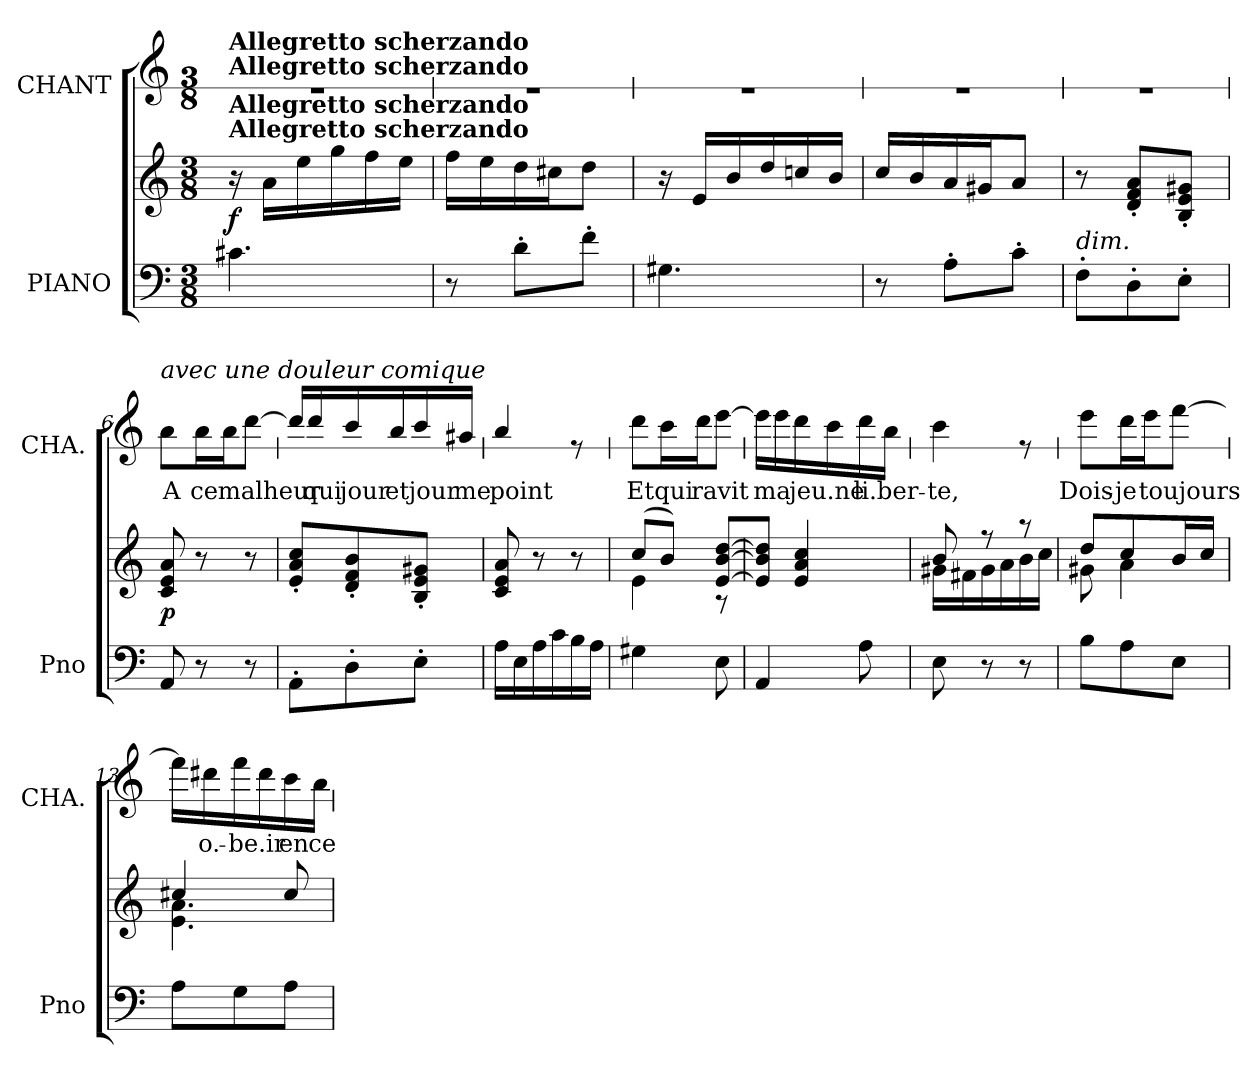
**kern	**kern	**dynam	**kern	**text
*part2	*part2	*part2	*part1	*part1
*staff3	*staff2	*staff2/3	*staff1	*staff1
*I"PIANO	*	*	*I"CHANT	*
*I'Pno	*	*	*I'CHA.	*
!!LO:PB:g=z
*	*	*	*stria1	*
*clefF4	*clefG2	*	*clefG2	*
*k[]	*k[]	*	*k[]	*
*C:	*C:	*	*C:	*
*M3/8	*M3/8	*	*M3/8	*
*MM100	*MM100	*	*MM100	*
=1	=1	=1	=1	=1
!	!	!	!LO:TX:a:B:t=Allegretto scherzando	!
!	!	!	!LO:TX:a:B:t=Allegretto scherzando	!
!	!LO:TX:a:B:t=Allegretto scherzando	!	!	!
!	!LO:TX:a:B:t=Allegretto scherzando	!	!	!
!	!	!	!LO:N:vis=1	!
4.c#Xi\	16r	f	4.r	.
.	16ai\LL	.	.	.
.	16eei\	.	.	.
.	16ggi\	.	.	.
.	16ffi\	.	.	.
.	16eei\JJ	.	.	.
=2	=2	=2	=2	=2
!	!	!	!LO:N:vis=1	!
8r	16ffi\LL	.	4.r	.
.	16eei\	.	.	.
8d'i\L	16ddi\	.	.	.
.	16cc#Xi\J	.	.	.
8f'i\J	8ddi\J	.	.	.
=3	=3	=3	=3	=3
!	!	!	!LO:N:vis=1	!
4.G#Xi\	16r	.	4.r	.
.	16ei/LL	.	.	.
.	16bi/	.	.	.
.	16ddi/	.	.	.
.	16ccni/	.	.	.
.	16bi/JJ	.	.	.
=4	=4	=4	=4	=4
!	!	!	!LO:N:vis=1	!
8r	16cci/LL	.	4.r	.
.	16bi/	.	.	.
8A'i\L	16ai/	.	.	.
.	16g#Xi/J	.	.	.
8c'i\J	8ai/J	.	.	.
=5	=5	=5	=5	=5
!LO:TX:a:i:t=dim.	!	!	!	!
!	!	!	!LO:N:vis=1	!
8F'i\L	8r	.	4.r	.
8D'i\	8di/' 8fi' 8ai'L	.	.	.
8E'i\J	8Bi/' 8ei' 8g#Xi'J	.	.	.
!!LO:LB:g=z
=6	=6	=6	=6	=6
!	!	!	!LO:TX:a:i:t=avec une douleur comique	!
!	!	!	!	!LO:LY:b:color=#000000
8AAi/	8ci/ 8ei 8ai	p	8ai\L	A
!	!	!	!	!LO:LY:b:color=#000000
8r	8r	.	16ai\L	ce
!	!	!	!	!LO:LY:b:color=#000000
.	.	.	16ai\J	malheur
8r	8r	.	[>8cci\J	.
=7	=7	=7	=7	=7
8AA'i\L	8ei/' 8ai' 8cci'L	.	16cci/LL]	.
!	!	!	!	!LO:LY:b:color=#000000
.	.	.	16cci/	qui
!	!	!	!	!LO:LY:b:color=#000000
8D'i\	8di/' 8fi' 8bi'	.	16bi/	jour
!	!	!	!	!LO:LY:b:color=#000000
.	.	.	16ai/	et
!	!	!	!	!LO:LY:b:color=#000000
8E'i\J	8Bi/' 8ei' 8g#Xi'J	.	16bi/	jour
!	!	!	!	!LO:LY:b:color=#000000
.	.	.	16g#Xi/JJ	me
=8	=8	=8	=8	=8
!	!	!	!	!LO:LY:b:color=#000000
16Ai\LL	8ci/ 8ei 8ai	.	4ai/	point
16Ei\	.	.	.	.
16Ai\	8r	.	.	.
16ci\	.	.	.	.
16Bi\	8r	.	8r	.
16Ai\JJ	.	.	.	.
=9	=9	=9	=9	=9
*	*^	*	*	*
!	!	!	!	!	!LO:LY:b:color=#000000
4G#Xi\	(8cci/L	4ei\	.	8cci\L	Et
!	!	!	!	!	!LO:LY:b:color=#000000
.	8bi/J)	.	.	16bi\L	qui
!	!	!	!	!	!LO:LY:b:color=#000000
.	.	.	.	16cci\J	ravit
8Ei\	[>8ei/ [>8bi [>8ddiL	8r	.	[>8ddi\J	.
*	*v	*v	*	*	*
=10	=10	=10	=10	=10
4AAi/	8ei/] 8bi] 8ddi]J	.	16ddi\LL]	.
!	!	!	!	!LO:LY:b:color=#000000
.	.	.	16ddi\	ma
!	!	!	!	!LO:LY:b:color=#000000
.	4ei/ 4ai 4cci	.	16cci\	jeu.ne
.	.	.	16bi\	.
!	!	!	!	!LO:LY:b:color=#000000
8Ai\	.	.	16cci\	li.ber­-
.	.	.	16ai\JJ	.
!!LO:LB:g=z
=11	=11	=11	=11	=11
*	*^	*	*	*
!	!	!	!	!	!LO:LY:b:color=#000000
8Ei\	8bi/	16g#Xi\LL	.	4bi\	te,
.	.	16f#Xi\	.	.	.
8r	8r	16g#i\	.	.	.
.	.	16ai\	.	.	.
8r	8r	16bi\	.	8r	.
.	.	16cci\JJ	.	.	.
=12	=12	=12	=12	=12	=12
!	!	!	!	!	!LO:LY:b:color=#000000
8Bi\L	8ddi/L	8g#Xi\	.	8ddi\L	Dois-
!	!	!	!	!	!LO:LY:b:color=#000000
8Ai\	8cci/	4ai\	.	16cci\L	je
!	!	!	!	!	!LO:LY:b:color=#000000
.	.	.	.	16ddi\J	toujours­
8Ei\J	16bi/L	.	.	[>8eei\J	.
.	16cci/JJ	.	.	.	.
=13	=13	=13	=13	=13	=13
8Ai\L	4cc#Xi/	4.ei\ 4.ai	.	16eei\LL]	.
!	!	!	!	!	!LO:LY:b:color=#000000
.	.	.	.	16cc#Xi\	o.-
!	!	!	!	!	!LO:LY:b:color=#000000
8Gi\	.	.	.	16eei\	be.ir
.	.	.	.	16cc#i\	.
!	!	!	!	!	!LO:LY:b:color=#000000
8Ai\J	8cc#i/	.	.	16bi\	en
!	!	!	!	!	!LO:LY:b:color=#000000
.	.	.	.	16ai\JJ	ce
*	*v	*v	*	*	*
=	=	=	=	=
*-	*-	*-	*-	*-
